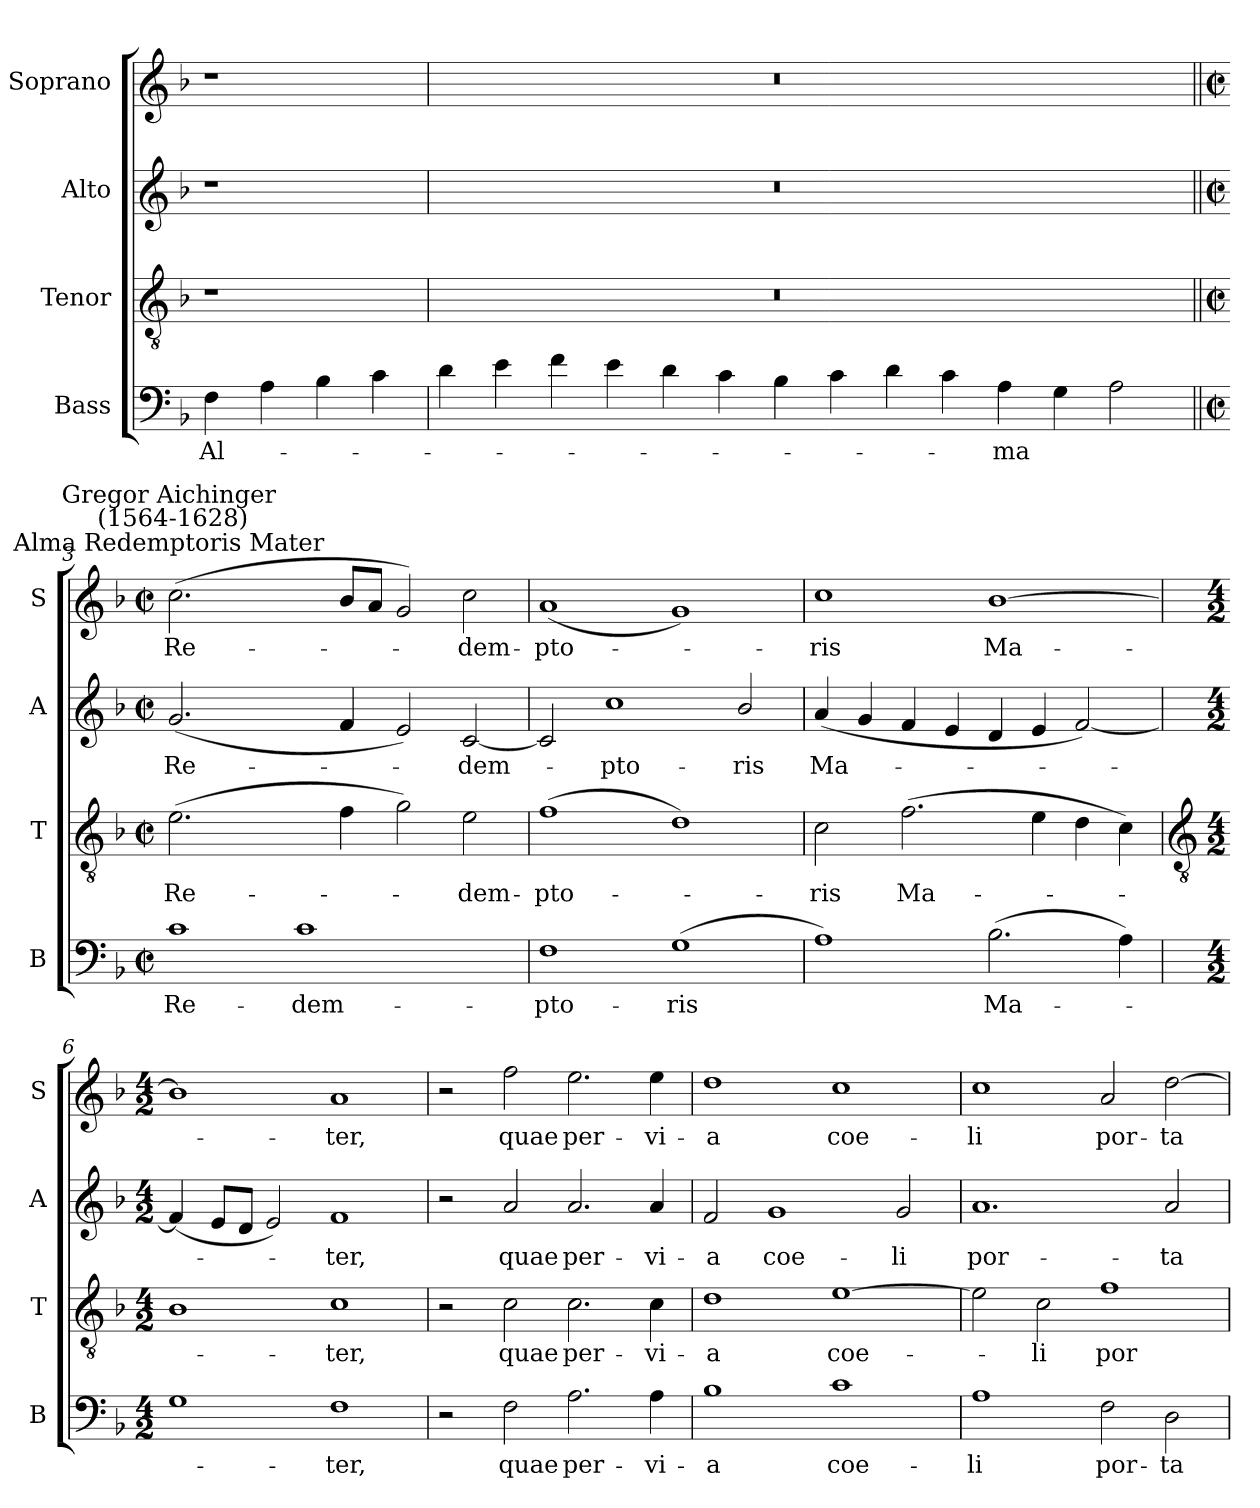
**kern	**text	**kern	**text	**kern	**text	**kern	**text
*part4	*part4	*part3	*part3	*part2	*part2	*part1	*part1
*staff4	*staff4	*staff3	*staff3	*staff2	*staff2	*staff1	*staff1
*I"Bass	*	*I"Tenor	*	*I"Alto	*	*I"Soprano	*
*I'B	*	*I'T	*	*I'A	*	*I'S	*
*clefF4	*	*clefGv2	*	*clefG2	*	*clefG2	*
*k[b-]	*	*k[b-]	*	*k[b-]	*	*k[b-]	*
*F:	*	*F:	*	*F:	*	*F:	*
=1	=1	=1	=1	=1	=1	=1	=1
!	!LO:LY:b	!	!	!	!	!	!
4F	Al-	1r	.	1r	.	1r	.
4A	.	.	.	.	.	.	.
4B-	.	.	.	.	.	.	.
4c	.	.	.	.	.	.	.
=2	=2	=2	=2	=2	=2	=2	=2
4d	.	1ryy	.	1ryy	.	1ryy	.
4e	.	.	.	.	.	.	.
4f	.	.	.	.	.	.	.
4e	.	.	.	.	.	.	.
4d	.	2ryy	.	2ryy	.	2ryy	.
4c	.	.	.	.	.	.	.
4B-	.	0r	.	0r	.	0r	.
4c	.	.	.	.	.	.	.
4d	.	.	.	.	.	.	.
4c	.	.	.	.	.	.	.
!	!LO:LY:b	!	!	!	!	!	!
4A	ma	.	.	.	.	.	.
4G	.	.	.	.	.	.	.
2A	.	.	.	.	.	.	.
=3||	=3||	=3||	=3||	=3||	=3||	=3||	=3||
*M4/2	*	*M4/2	*	*M4/2	*	*M4/2	*
*met(c|)	*	*met(c|)	*	*met(c|)	*	*met(c|)	*
!	!	!	!	!	!	!LO:TX:a:cj:t=Alma Redemptoris Mater	!
!	!	!	!	!	!	!LO:TX:a:cj:t=Gregor Aichinger\n (1564-1628)	!
!	!LO:LY:b	!	!LO:LY:b	!	!LO:LY:b	!	!LO:LY:b
1c	Re-	(>2.e	Re-	(<2.g	Re-	(<2.cc	Re-
.	.	2ryy	.	2ryy	.	2ryy	.
!	!LO:LY:b	!	!	!	!	!	!
1c	-dem-	.	.	.	.	.	.
.	.	4f	.	4f	.	8b-L	.
.	.	.	.	.	.	8aJ	.
.	.	2g)	.	2e)	.	2g)	.
!	!	!	!LO:LY:b	!	!LO:LY:b	!	!LO:LY:b
2ryy	.	2e	dem-	[2c	dem-	2cc	dem-
=4	=4	=4	=4	=4	=4	=4	=4
!	!LO:LY:b	!	!LO:LY:b	!	!	!	!LO:LY:b
1F	-pto-	(>1f	-pto-	2c]	.	(<1a	-pto-
!	!	!	!	!	!LO:LY:b	!	!
.	.	.	.	1cc	pto-	.	.
!	!LO:LY:b	!	!	!	!	!	!
(>1G	-ris	1d)	.	.	.	1g)	.
!	!	!	!	!	!LO:LY:b	!	!
.	.	.	.	2b-/	-ris	.	.
=5	=5	=5	=5	=5	=5	=5	=5
!	!	!	!LO:LY:b	!	!LO:LY:b	!	!LO:LY:b
1A)	.	2c	ris	(<4a	Ma-	1cc	ris
.	.	.	.	4g	.	.	.
!	!	!	!LO:LY:b	!	!	!	!
.	.	(>2.f	Ma-	4f	.	.	.
.	.	.	.	4e	.	.	.
!	!LO:LY:b	!	!	!	!	!	!LO:LY:b
(>2.B-	Ma-	.	.	4d	.	[1b-	Ma-
.	.	4e	.	4e	.	.	.
.	.	4d	.	[2f)	.	.	.
4A)	.	4c)	.	.	.	.	.
!!LO:LB:g=z
=6	=6	=6	=6	=6	=6	=6	=6
*	*	*clefGv2	*	*	*	*	*
*M4/2	*	*M4/2	*	*M4/2	*	*M4/2	*
1G	.	1B-	.	(<4f]	.	1b-]	.
.	.	.	.	8eL	.	.	.
.	.	.	.	8dJ	.	.	.
.	.	.	.	2e)	.	.	.
!	!LO:LY:b	!	!LO:LY:b	!	!LO:LY:b	!	!LO:LY:b
1F	ter,	1c	ter,	1f	ter,	1a	ter,
=7	=7	=7	=7	=7	=7	=7	=7
2r	.	2r	.	2r	.	2r	.
!	!LO:LY:b	!	!LO:LY:b	!	!LO:LY:b	!	!LO:LY:b
2F	quae	2c	quae	2a	quae	2ff	quae
!	!LO:LY:b	!	!LO:LY:b	!	!LO:LY:b	!	!LO:LY:b
2.A	per-	2.c	per-	2.a	per-	2.ee	per-
!	!LO:LY:b	!	!LO:LY:b	!	!LO:LY:b	!	!LO:LY:b
4A	-vi-	4c	-vi-	4a	-vi-	4ee	-vi-
=8	=8	=8	=8	=8	=8	=8	=8
!	!LO:LY:b	!	!LO:LY:b	!	!LO:LY:b	!	!LO:LY:b
1B-	-a	1d	-a	2f	-a	1dd	-a
!	!	!	!	!	!LO:LY:b	!	!
.	.	.	.	1g	coe-	.	.
!	!LO:LY:b	!	!LO:LY:b	!	!	!	!LO:LY:b
1c	coe-	[1e	coe-	.	.	1cc	coe-
!	!	!	!	!	!LO:LY:b	!	!
.	.	.	.	2g	-li	.	.
=9	=9	=9	=9	=9	=9	=9	=9
!	!LO:LY:b	!	!	!	!LO:LY:b	!	!LO:LY:b
1A	-li	2e]	.	1.a	por-	1cc	-li
!	!	!	!LO:LY:b	!	!	!	!
.	.	2c	li	.	.	.	.
!	!LO:LY:b	!	!LO:LY:b	!	!	!	!LO:LY:b
2F	por-	1f	por-	.	.	2a	por-
!	!LO:LY:b	!	!	!	!LO:LY:b	!	!LO:LY:b
2D	-ta	.	.	2a	-ta	[2dd	-ta
=	=	=	=	=	=	=	=
*-	*-	*-	*-	*-	*-	*-	*-
